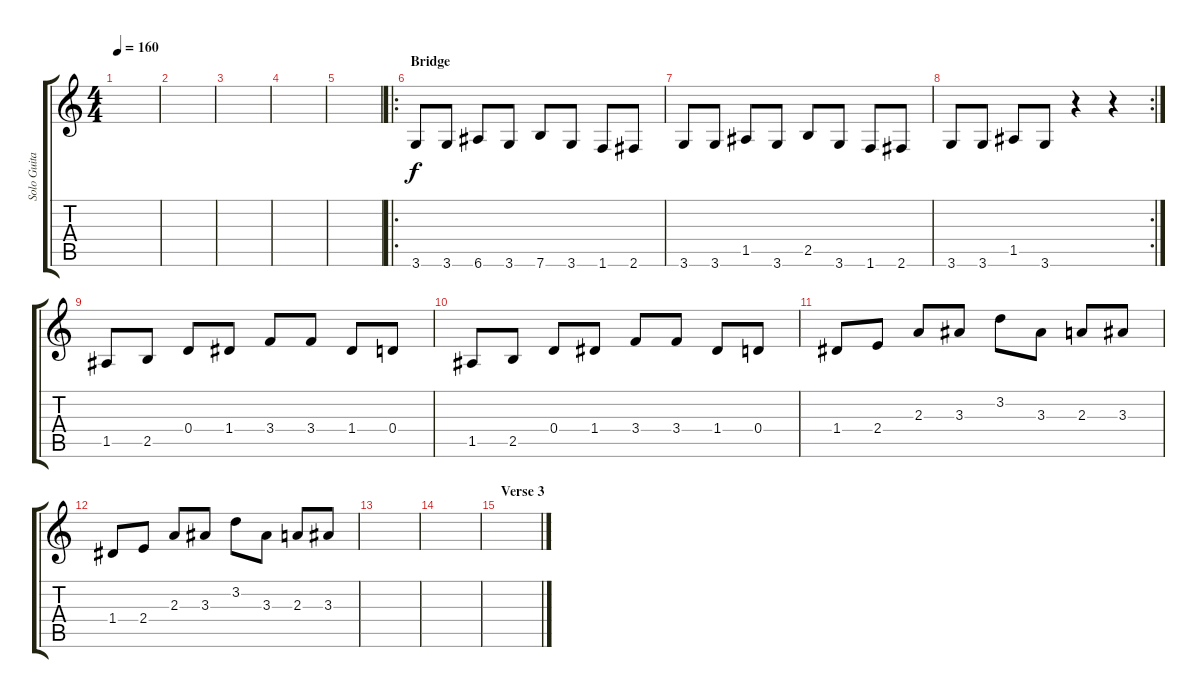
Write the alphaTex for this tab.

\track ("Solo Guitar" "Solo Guita") {instrument electricguitarclean}
\staff {score tabs}
\tuning (E4 B3 G3 D3 A2 E2) {hide}
\ts (4 4)
\tempo 160
\clef g2
\ks c
|
|
|
|
|
\ro
\section ("" "Bridge")
3.6.8{instrument distortionguitar} 3.6.8 6.6.8 3.6.8 7.6.8 3.6.8 1.6.8 2.6.8 |
3.6.8 3.6.8 1.5.8 3.6.8 2.5.8 3.6.8 1.6.8 2.6.8 |
\rc 2
3.6.8 3.6.8 1.5.8 3.6.8 r.4 r.4 |
1.5.8 2.5.8 0.4.8 1.4.8 3.4.8 3.4.8 1.4.8 0.4.8 |
1.5.8 2.5.8 0.4.8 1.4.8 3.4.8 3.4.8 1.4.8 0.4.8 |
1.4.8 2.4.8 2.3.8 3.3.8 3.2.8 3.3.8 2.3.8 3.3.8 |
1.4.8 2.4.8 2.3.8 3.3.8 3.2.8 3.3.8 2.3.8 3.3.8 |
|
|
\section ("" "Verse 3")
